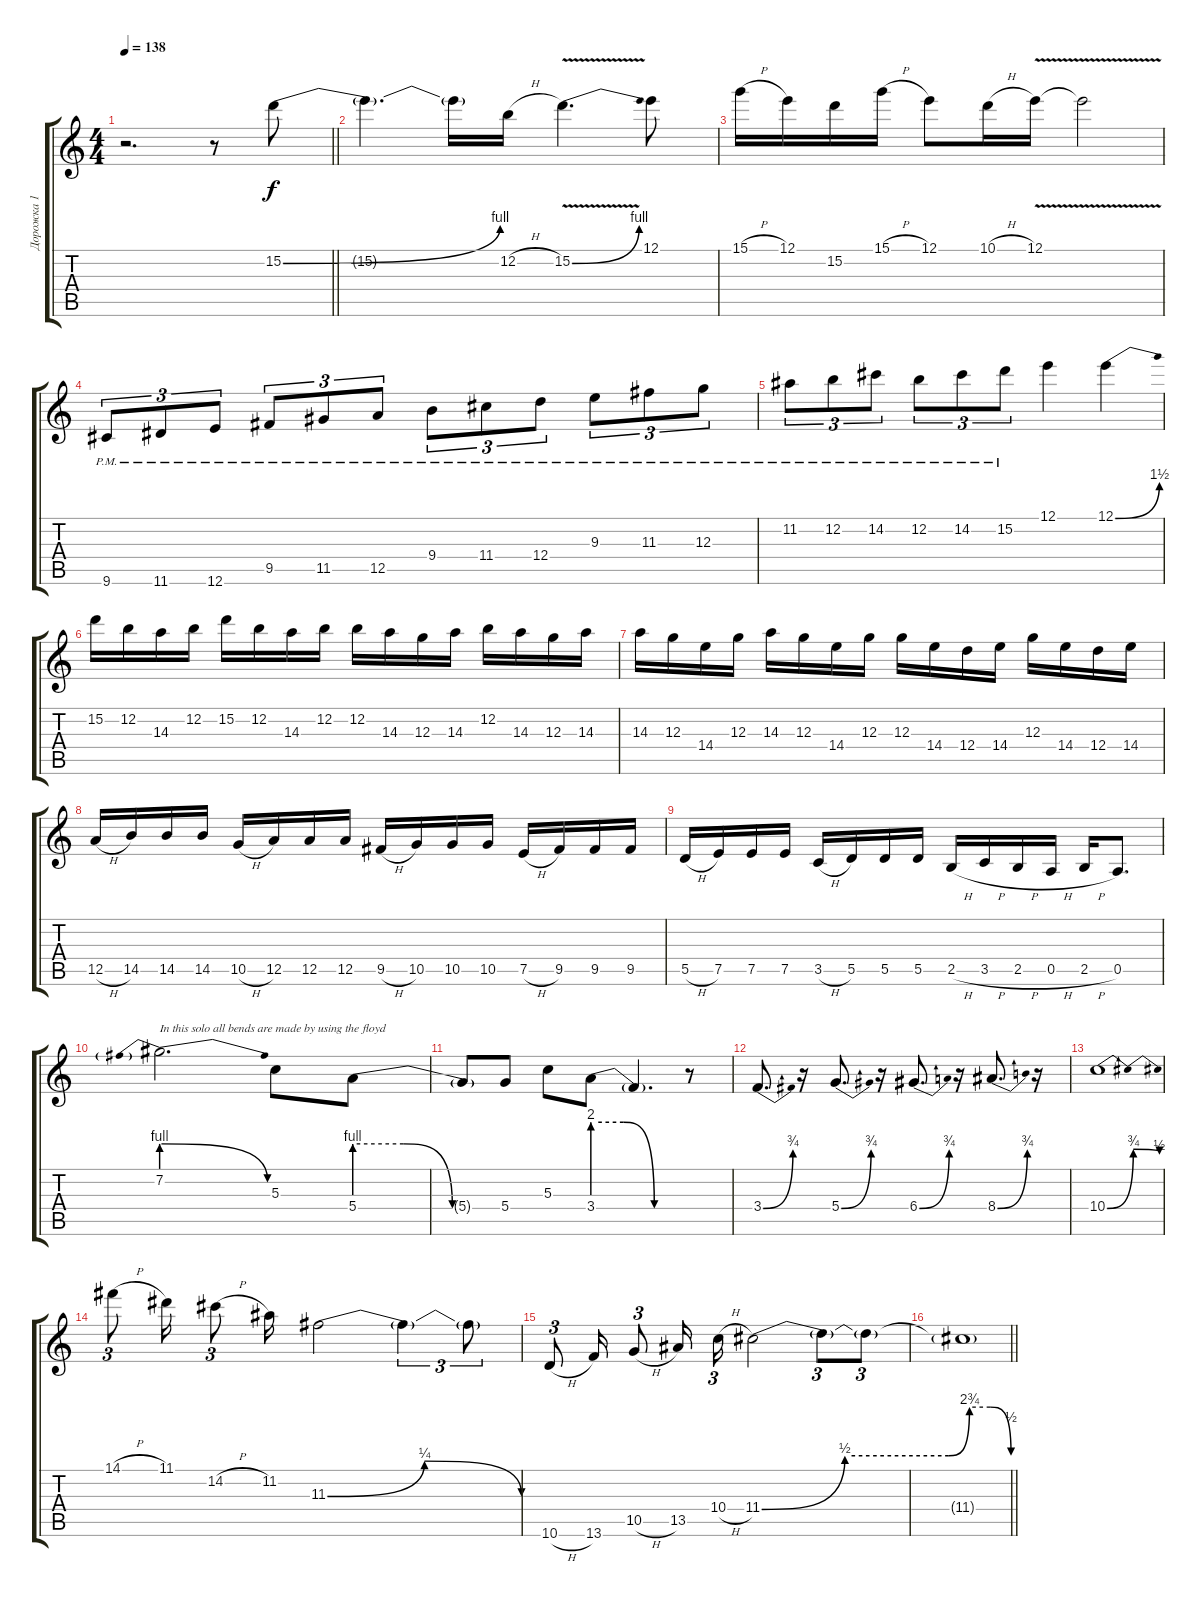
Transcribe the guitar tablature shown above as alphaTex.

\track ("Дорожка 1" "Дорожка 1") {instrument electricguitarjazz}
\staff {score tabs}
\tuning (E4 B3 G3 D3 A2 E2) {hide}
\ts (4 4)
\tempo 138
\clef g2
\barLineRight lightlight
\ks c
r.2{d dy f volume 12 balance 8} r.8 15.2{be (bend 0 0 60 4)}.8 |
15.2{t}.4{d} 15.2{t}.16 12.2{h}.16 15.2{be (bend 0 0 60 4) v}.4{d} 12.1.8 |
15.1{h}.16 12.1.16 15.2.16 15.1{h}.16 12.1.8 10.1{h}.16 12.1{v}.16 12.1{t}.2 |
9.6{pm}.8{tu (3 2) volume 16} 11.6{pm}.8{tu (3 2)} 12.6{pm}.8{tu (3 2)} 9.5{pm}.8{tu (3 2)} 11.5{pm}.8{tu (3 2)} 12.5{pm}.8{tu (3 2)} 9.4{pm}.8{tu (3 2)} 11.4{pm}.8{tu (3 2)} 12.4{pm}.8{tu (3 2)} 9.3{pm}.8{tu (3 2)} 11.3{pm}.8{tu (3 2)} 12.3{pm}.8{tu (3 2)} |
11.2{pm}.8{tu (3 2)} 12.2{pm}.8{tu (3 2)} 14.2{pm}.8{tu (3 2)} 12.2{pm}.8{tu (3 2)} 14.2{pm}.8{tu (3 2)} 15.2{pm}.8{tu (3 2)} 12.1.4 12.1{be (bend 0 0 60 6)}.4 |
15.2.16 12.2.16 14.3.16 12.2.16 15.2.16 12.2.16 14.3.16 12.2.16 12.2.16 14.3.16 12.3.16 14.3.16 12.2.16 14.3.16 12.3.16 14.3.16 |
14.3.16 12.3.16 14.4.16 12.3.16 14.3.16 12.3.16 14.4.16 12.3.16 12.3.16 14.4.16 12.4.16 14.4.16 12.3.16 14.4.16 12.4.16 14.4.16 |
12.5{h}.16 14.5.16 14.5.16 14.5.16 10.5{h}.16 12.5.16 12.5.16 12.5.16 9.5{h}.16 10.5.16 10.5.16 10.5.16 7.5{h}.16 9.5.16 9.5.16 9.5.16 |
5.5{h}.16 7.5.16 7.5.16 7.5.16 3.5{h}.16 5.5.16 5.5.16 5.5.16 2.5{h}.16 3.5{h}.16 2.5{h}.16 0.5{h}.16 2.5{h}.16 0.5.8{d} |
7.2{be (prebendrelease 0 4 60 0)}.2{d txt "In this solo all bends are made by using the floyd" volume 14} 5.3.8 5.4{be (custom 0 4 20 4 40 0 60 0)}.8 |
5.4{t}.8 5.4.8 5.3.8 3.4{be (custom 0 8 20 8 40 0 60 0)}.8 3.4{t}.4{d} r.8 |
3.4{be (bend 0 0 60 3)}.8{d} r.16 5.4{be (bend 0 0 60 3)}.8{d} r.16 6.4{be (bend 0 0 60 3)}.8{d} r.16 8.4{be (bend 0 0 60 3)}.8{d} r.16 |
10.4{be (bendrelease 0 0 30 3 50 3 60 2)}.1 |
14.1{h}.8{tu (3 2) volume 16} 11.1.16 14.2{h}.8{tu (3 2)} 11.2.16 11.3{be (bendrelease 0 0 30 1 30 1 60 0)}.2 11.3{t}.4{tu (3 2)} 11.3{t}.8{tu (3 2)} |
10.6{h}.8{tu (3 2)} 13.6.16 10.5{h}.8{tu (3 2)} 13.5.16 10.4{h}.16{tu (3 2)} 11.4{be (custom 0 0 20 2 45 2 50 11 55 11 60 2)}.2 11.4{t}.8{tu (3 2)} 11.4{t}.8{tu (3 2)} |
\barLineRight lightlight
11.4{t}.1
